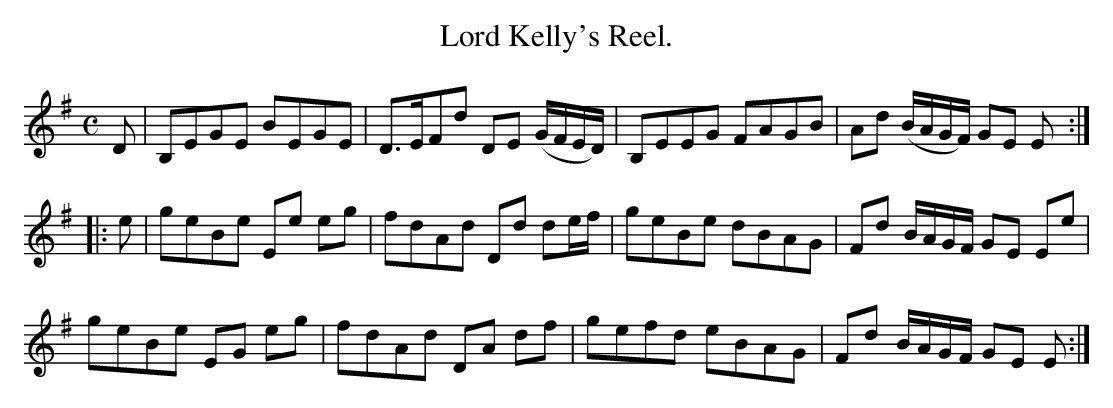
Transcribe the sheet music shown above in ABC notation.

X:1
T:Lord Kelly's Reel.
M:C
L:1/8
K:EMin
D|B,EGE BEGE |D>EFd DE (G/F/E/D/)|B,EEG FAGB|Ad (B/A/G/F/) GE E:|
|:e|geBe  Ee eg|fdAd  Dd  de/f/    |geBe  dBAG|Fd  B/A/G/F/  GE Ee|
geBe  EG eg|fdAd  DA  df       |gefd  eBAG|Fd  B/A/G/F/  GE E:|
